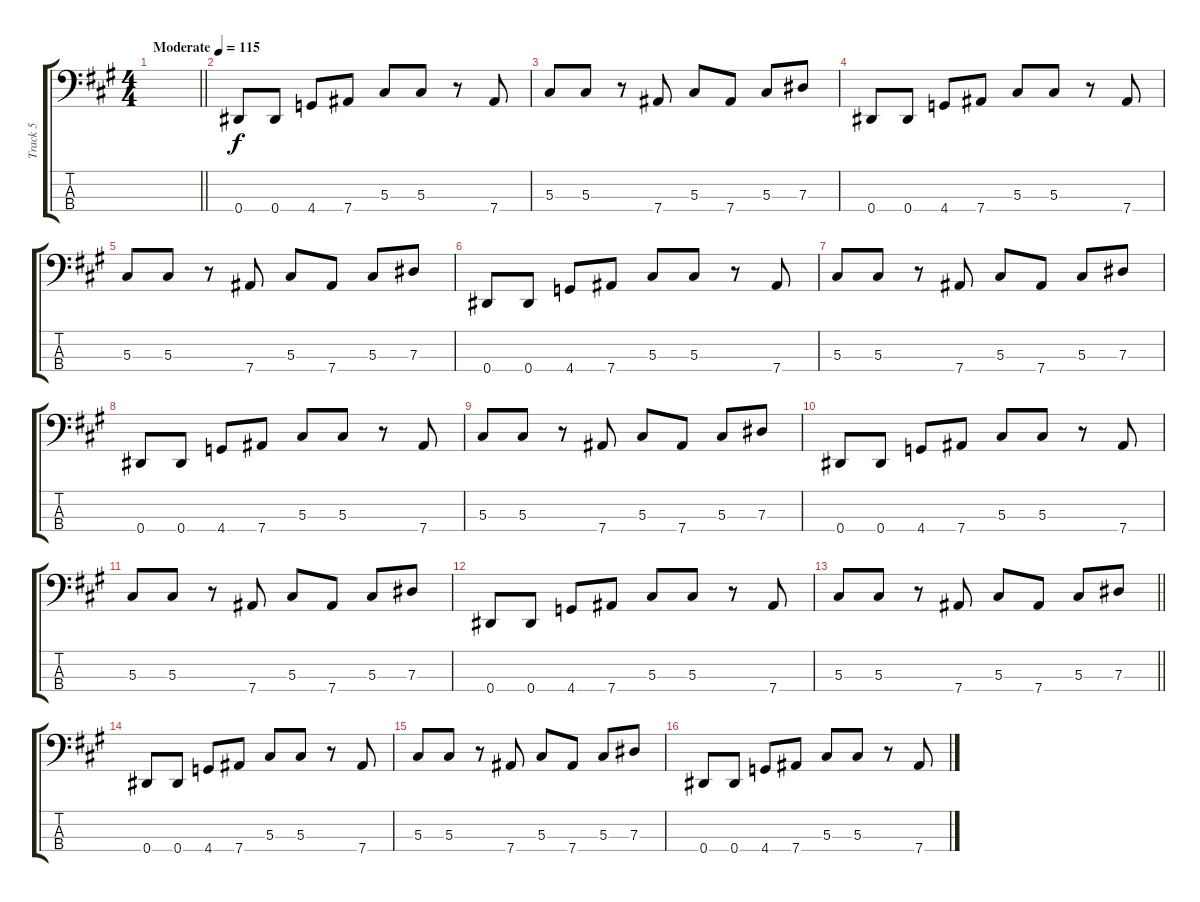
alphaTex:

\track ("Track 5" "Track 5") {instrument electricbassfinger}
\staff {score tabs}
\tuning (Gb2 Db2 Ab1 Eb1) {hide}
\ts (4 4)
\tempo (115 "Moderate")
\clef f4
\barLineRight lightlight
\ks a
|
0.4.8 0.4.8 4.4.8 7.4.8 5.3.8 5.3.8 r.8 7.4.8 |
5.3.8 5.3.8 r.8 7.4.8 5.3.8 7.4.8 5.3.8 7.3.8 |
0.4.8 0.4.8 4.4.8 7.4.8 5.3.8 5.3.8 r.8 7.4.8 |
5.3.8 5.3.8 r.8 7.4.8 5.3.8 7.4.8 5.3.8 7.3.8 |
0.4.8 0.4.8 4.4.8 7.4.8 5.3.8 5.3.8 r.8 7.4.8 |
5.3.8 5.3.8 r.8 7.4.8 5.3.8 7.4.8 5.3.8 7.3.8 |
0.4.8 0.4.8 4.4.8 7.4.8 5.3.8 5.3.8 r.8 7.4.8 |
5.3.8 5.3.8 r.8 7.4.8 5.3.8 7.4.8 5.3.8 7.3.8 |
0.4.8 0.4.8 4.4.8 7.4.8 5.3.8 5.3.8 r.8 7.4.8 |
5.3.8 5.3.8 r.8 7.4.8 5.3.8 7.4.8 5.3.8 7.3.8 |
0.4.8 0.4.8 4.4.8 7.4.8 5.3.8 5.3.8 r.8 7.4.8 |
\barLineRight lightlight
5.3.8 5.3.8 r.8 7.4.8 5.3.8 7.4.8 5.3.8 7.3.8 |
0.4.8 0.4.8 4.4.8 7.4.8 5.3.8 5.3.8 r.8 7.4.8 |
5.3.8 5.3.8 r.8 7.4.8 5.3.8 7.4.8 5.3.8 7.3.8 |
0.4.8 0.4.8 4.4.8 7.4.8 5.3.8 5.3.8 r.8 7.4.8
